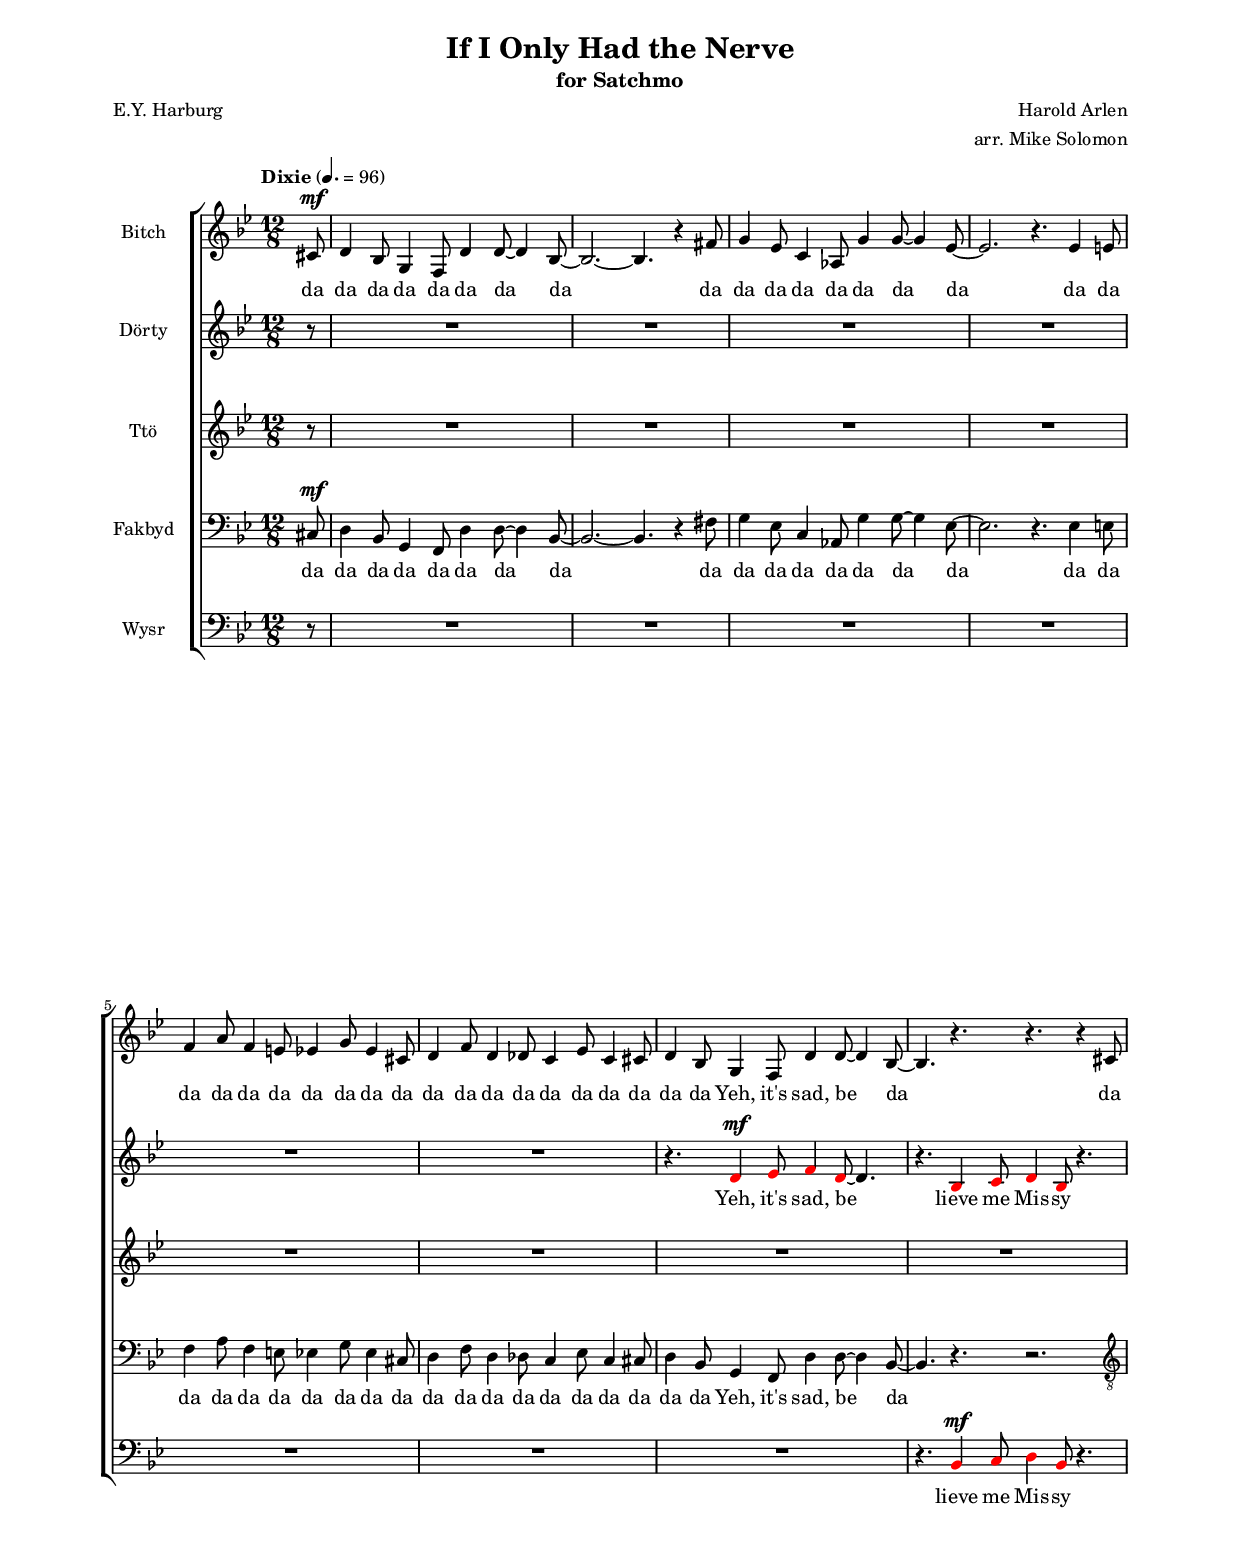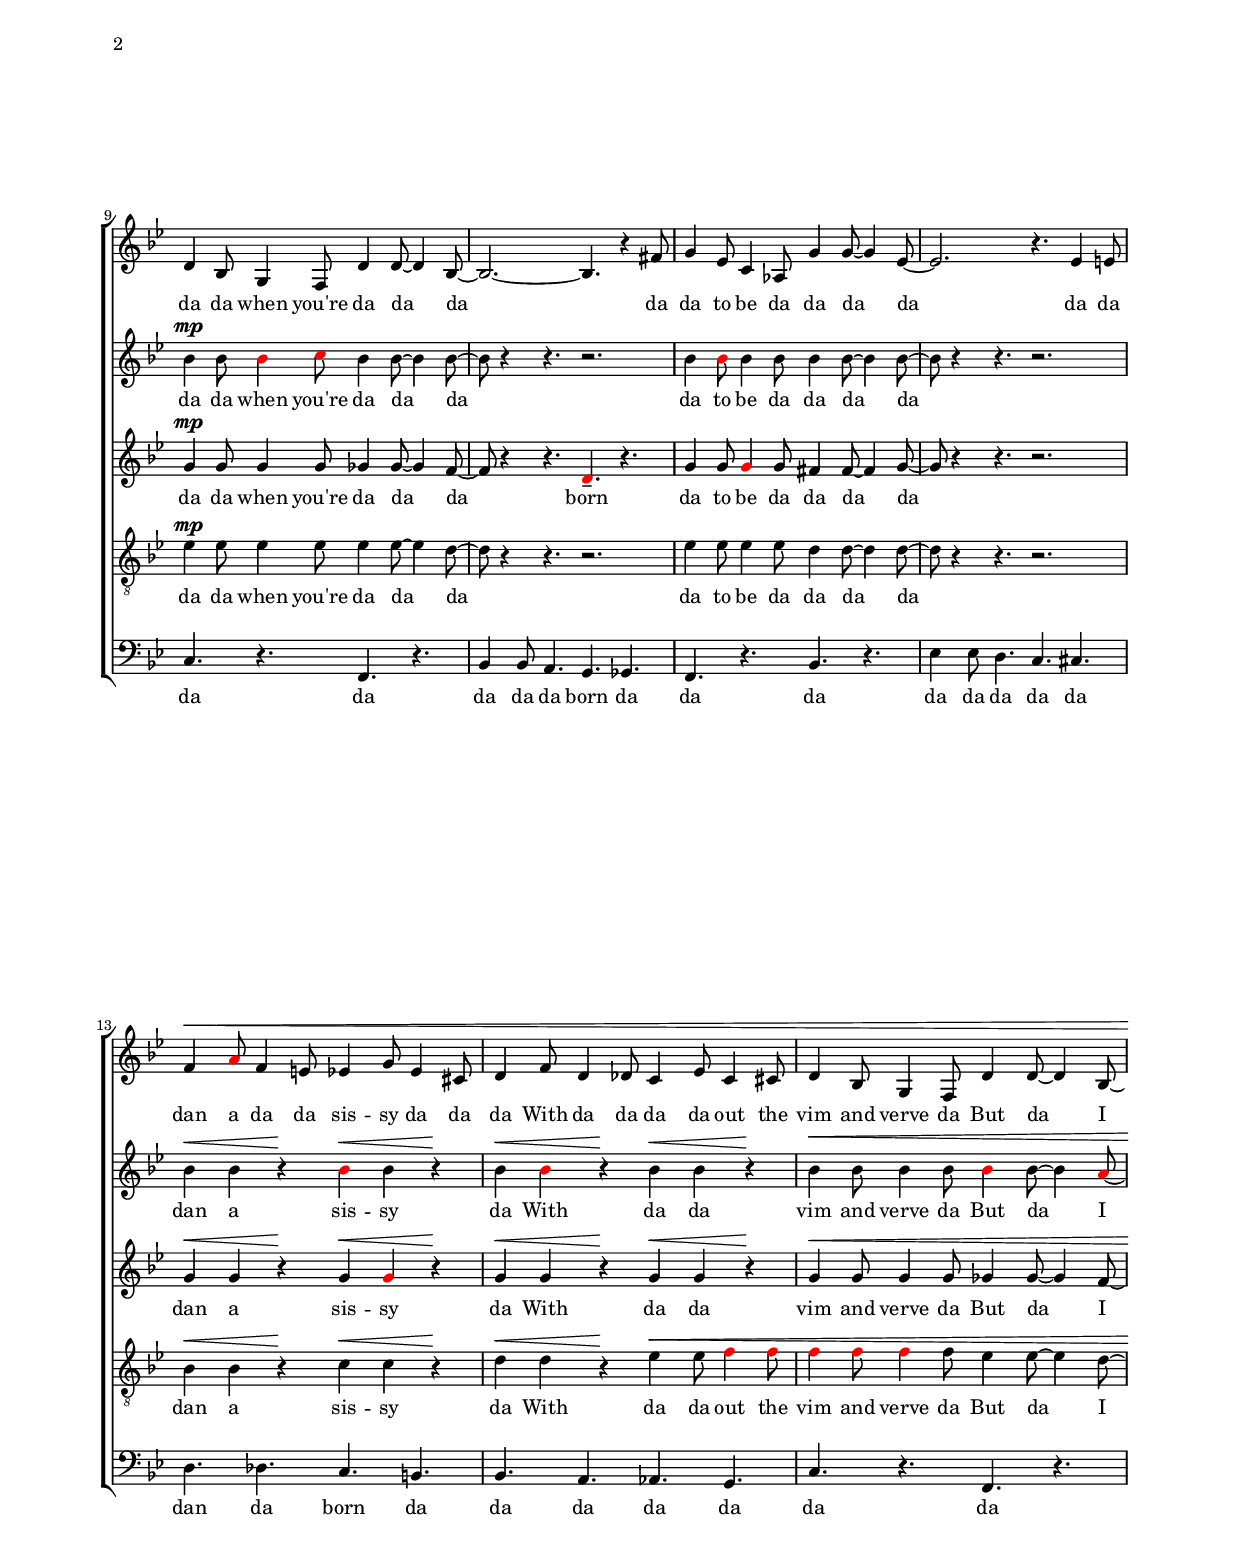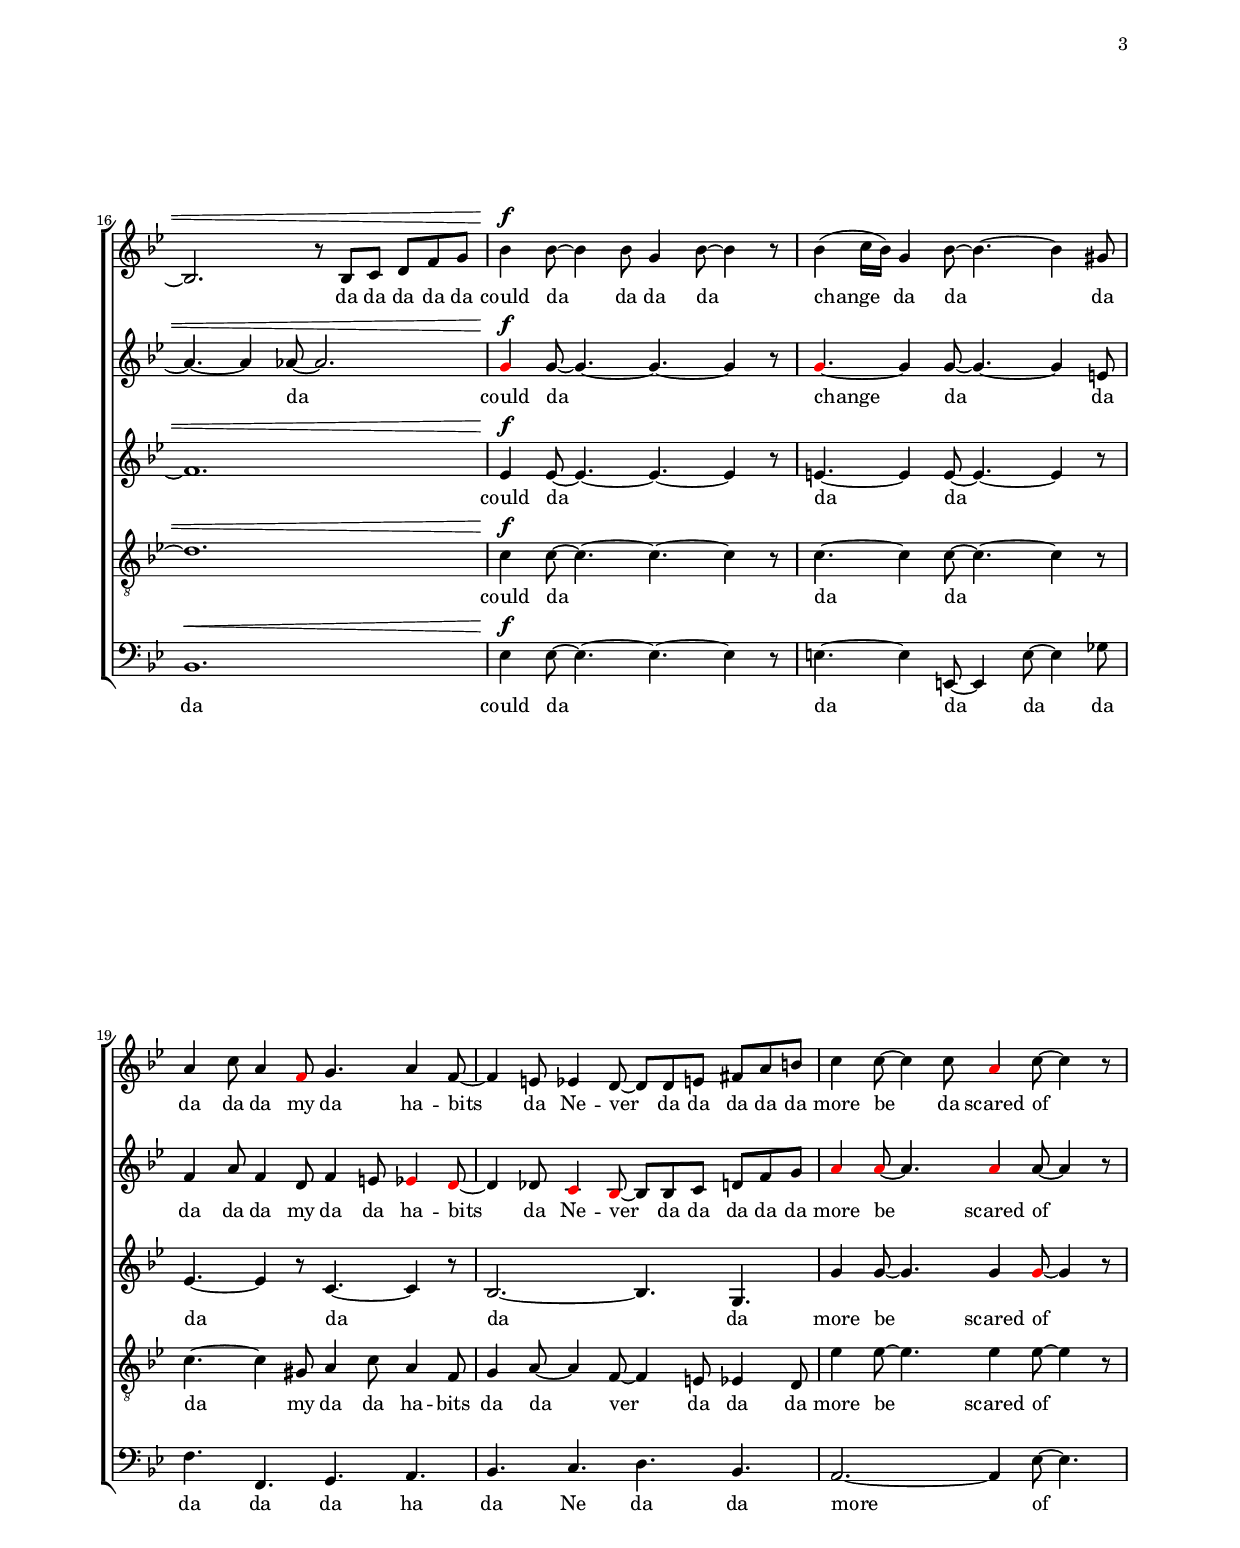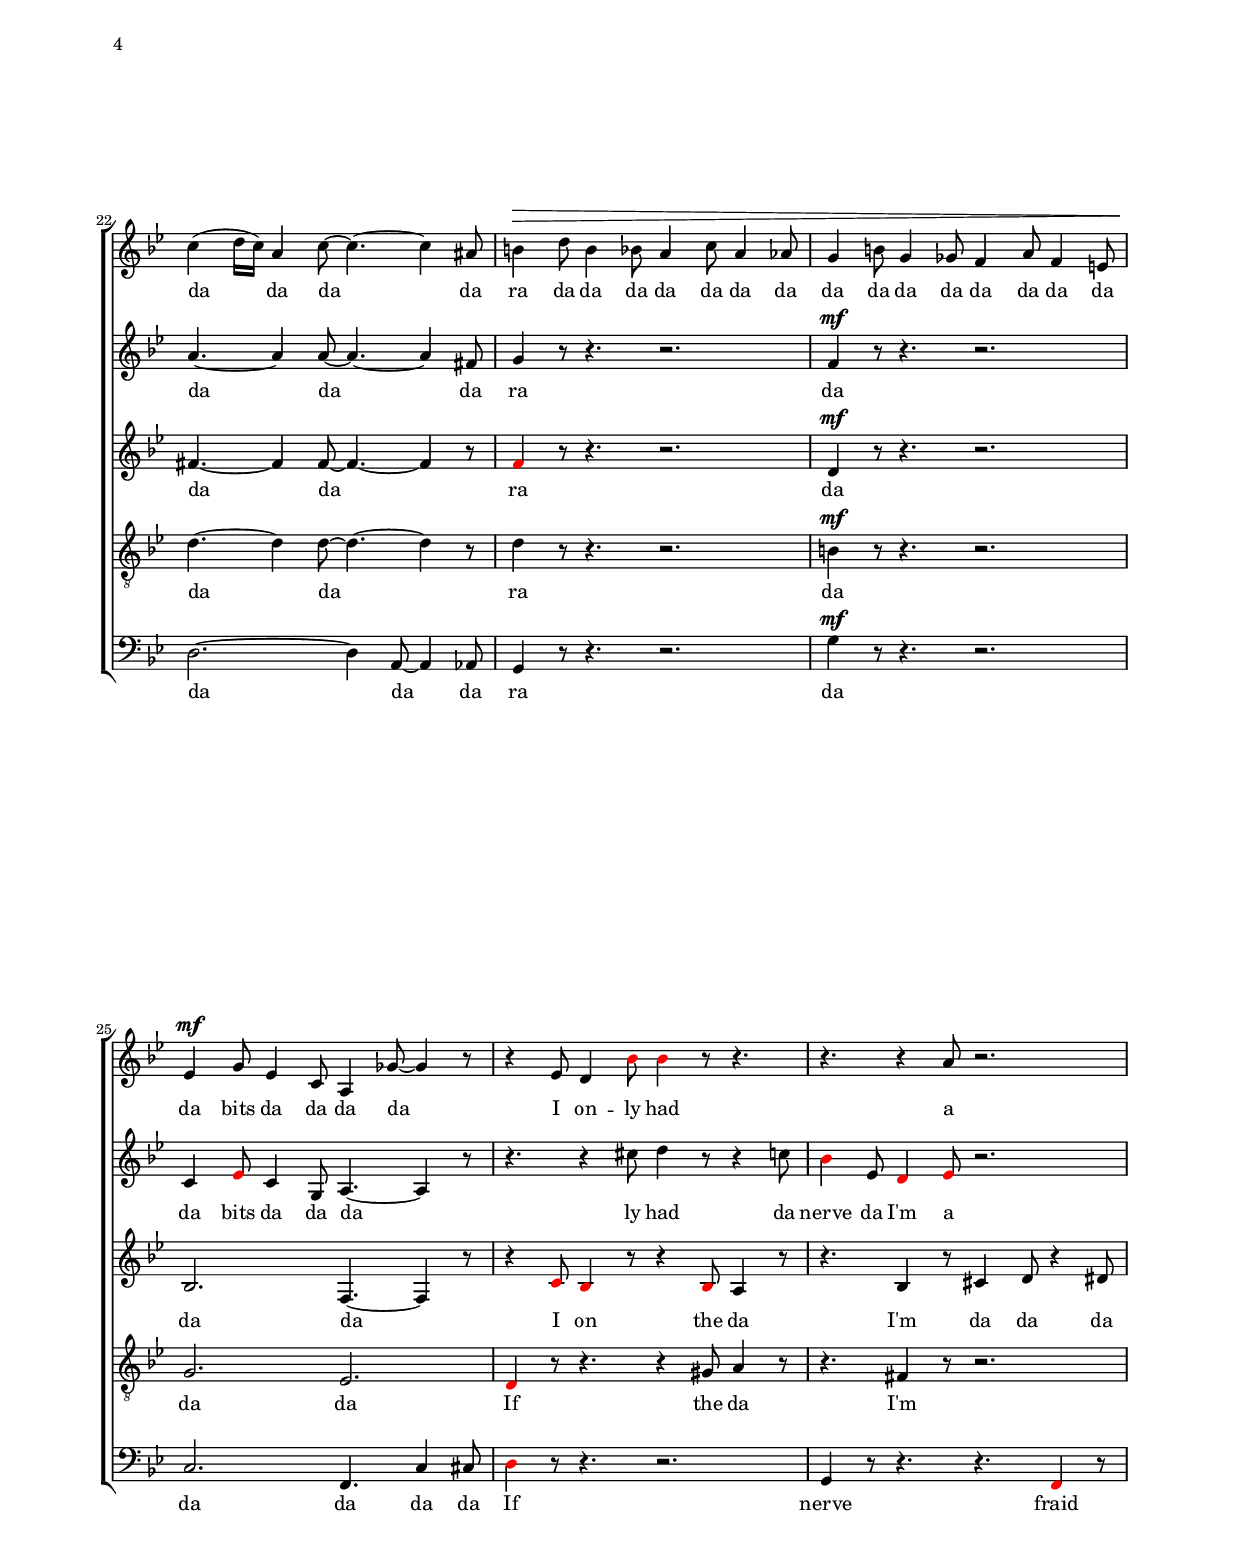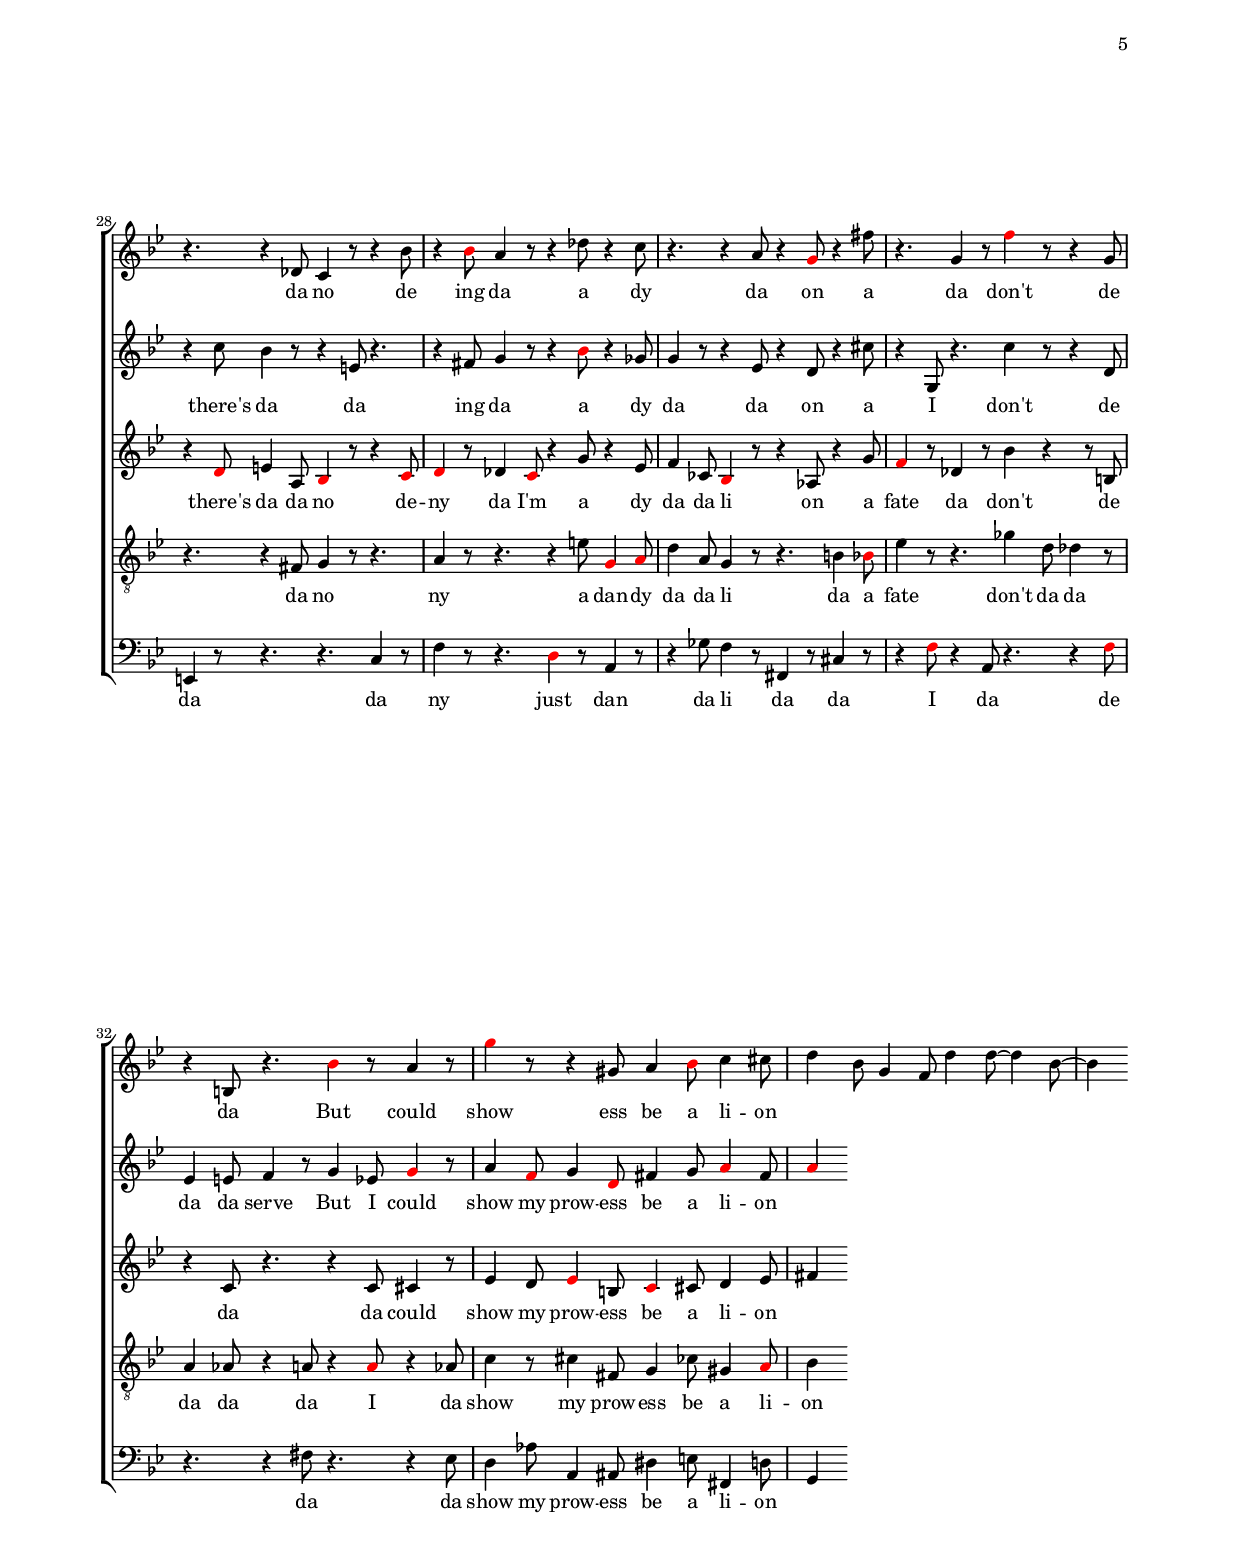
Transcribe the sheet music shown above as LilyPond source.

\version "2.19.0"
\include "defs-devel.ly"

marD = \markup \null
elsD = \markup \null
mikD = \markup \null
rynZ = \markup \null
desD = \markup \null

#(set-global-staff-size 15.87)
autoBeamInstruction = \autoBeamOn

solo = \markup \italic "solo"
psolo = \markup \italic "(solo)"
skat = \markup \italic "sit skat"
shoot = \markup \italic "SYT"

\header {
  title = "If I Only Had the Nerve"
  subtitle = "for Satchmo"
  %title = "Somewhere Over the Rainbow"
  composer = "Harold Arlen"
  poet = "E.Y. Harburg"
  arranger = "arr. Mike Solomon"
  %arranger = "arr. (anon)"
}
\paper {
  #(define fonts
    (set-global-fonts
    #:music "lilyjazz"
    #:brace "lilyjazz"
    #:roman "LilyJAZZText"
    #:sans "LilyJAZZChord"
    #:factor (/ staff-height pt 20)
  ))
  ragged-right = ##f
  left-margin = 0.75\in
  right-margin = 0.75\in
  top-margin = 0.5\in
  bottom-margin = 0.6\in
  ragged-last-bottom = ##f
  max-systems-per-page = #2
  %oddHeaderMarkup = "FIRST FULL DRAFT 20.10.14 4:44"
  %evenHeaderMarkup = "FIRST FULL DRAFT 20.10.14 4:44"
}


#(ly:set-option 'point-and-click #f)

#(set-global-staff-size 15.87)

railroad =  {
  \once \override BreathingSign.text = \markup \musicglyph #"scripts.caesura.straight"
  \breathe
}
myred = \once \override NoteHead #'color = #red

php = \once \override Hairpin.stencil = #(parenthesize-callback ly:hairpin::print)

\paper {
  footnote-separator-markup = \markup { \column { " "\override #`(span-factor . 1/5) { \draw-hline } }}
  footnote-padding = 1\mm
  top-system-spacing = #'((basic-distance . 1) (minimum-distance . 0) (padding . 1) (stretchability . 40))
  bottom-system-spacing = #'((basic-distance . 1) (minimum-distance . 0) (padding . 1) (stretchability . 50))
  ragged-right = ##f
}

prefatoryMatter = {
  \key bes \major
  \autoBeamInstruction
  \time 12/8
}

scorePrefatoryMatter = {
  \prefatoryMatter
  \partial 8
}

midiPrefatoryMatter = {
  \prefatoryMatter
  \partial 8
}

theme = \relative c {
  cis8-\tag #'first \mf |
  d4 bes8 g4 f8 d'4 d8 ~ d4 bes8 ~ |
  bes2. ~ bes4. r4 fis'8 |
  g4 ees8 c4 aes8 g'4 g8 ~ g4 ees8 ~ |
  ees2. r4. ees4 e8 |
  f4-\tag #'second \< \tag #'second { \rred } a8 f4 e8 ees4 g8 ees4 cis8 |
  d4 f8 d4 des8 c4 ees8 c4 cis8 |
  d4 bes8 g4 f8 d'4 d8 ~ d4 bes8 ~ |
  \tag #'first { bes4. }
  \tag #'second { bes2. }
}

marks = {
  \tempo "Dixie" 4.=96
}

soprano = {
  \transpose c c' \removeWithTag #'second \theme
  r4. r4. r4
  \transpose c c' \removeWithTag #'first \theme
  \relative c' {
    r8 bes c d f g |
    bes4\f bes8 ~ bes4 bes8 g4 bes8 ~ bes4 r8 |
    bes4 ( c16 bes ) g4 bes8 ~ bes4. ~ bes4 gis8 |
    a4 c8 a4 \rred f8 g4. a4 f8 ~ |
    f4 e8 ees4 d8 ~ d d e fis a b |
    c4 c8 ~ c4 c8 \rred a4 c8 ~ c4 r8 |
    c4 ( d16 c ) a4 c8 ~ c4. ~ c4 ais8 |
    b4\> d8 b4 bes8 a4 c8 a4 aes8 |
    g4 b8 g4 ges8 f4 a8 f4 e8 |
    ees4\mf g8 ees4 c8 a4 ges'8 ~ ges4 r8 |
    r4 ees8 d4 \rred bes'8 \rred bes4 r8 r4. |
    r4. r4 a8 r2. |
    r4. r4 des,8 c4 r8  r4 bes'8 |
    r4 \rred bes8 a4 r8 r4 des8 r4 c8 | 
    r4. r4 a8 r4 \rred g8 r4 fis'8 |
    r4. g,4 r8 \rred f'4 r8 r4 g,8 |
    r4 b,8 r4. \rred bes'4 r8 a4 r8 |
    \rred g'4 r8 r4 gis,8 a4 \rred bes8 c4 cis8 |
    d4 bes8 g4 f8 d'4 d8 ~ d4 bes8 ~ |
    bes4
  }
}

sopranoWords = \lyricmode {
  \repeat unfold 36 da
  Yeh, it's sad, be
  da
  da da da when you're da da da
  da
  da to be da da da da
  da da
  dan a da da sis -- sy da da
  da With da da da da out the
  vim and verve da But da I
  da da da da da
  could da da da da
  change da da da
  da da da my da ha -- bits
  da Ne -- ver da da da da da
  more be da scared of
  da da da da
  ra da da da da da da da
  da da da da da da da da
  da bits da da da da  
  I on -- ly had
  a
  da no de
  ing da a dy
  da on a
  da don't de
  da But could
  show ess be a li -- on
}

globalGC = {
  \repeat unfold 3 { s2\< s4\! }
  \tag #'hiGC { s2\< s4\! s1.\< }
  \tag #'loGC { s2.\< s1. }
  s1.
  s1.\f
}

mezzo = \relative c' {
  r8 |
  R1.*6 |
  r4. \Red d4\mf ees8 f4 d8 ~ \Black d4. |
  r4. \Red bes4 c8 d4 bes8 \Black r4. |
  bes'4\mp bes8 \Red bes4 c8 \Black bes4 bes8 ~ bes4 bes8 ~ |
  bes8 r4 r4. r2. |
  bes4 \rred bes8 bes4 bes8 bes4 bes8 ~ bes4 bes8 ~ |
  bes8 r4 r4. r2. |
  << { bes4 bes4 r \rred bes4 bes4 r |
       bes4 \rred bes4 r bes4 bes4 r |
       bes4 bes8 bes4 bes8 \rred bes4 bes8 ~ bes4 \rred a8 ~ |
       a4. ~ a4 aes8 ~ aes2. |
       \rred g4 g8 ~ g4. ~ g4. ~ g4 r8 |
     } \removeWithTag #'loGC \globalGC >>
  \rred g4. ~ g4 g8 ~ g4. ~ g4 e8 |
  f4 a8 f4 d8 f4 e8 \Red ees4 d8 ~ |
  \Black d4 des8 \Red c4 bes8 ~ \Black bes bes c d f g |
  \Red a4 a8 ~ \Black a4. \rred a4 a8 ~ a4 r8 |
  a4. ~ a4 a8 ~ a4. ~ a4 fis8 |
  g4 r8 r4. r2. |
  f4\mf r8 r4. r2. |
  c4 \rred ees8 c4 g8 a4. ~ a4 r8 |
  r4. r4 cis'8 d4 r8 r4 c8 |
  \rred bes4 ees,8 \rred d4 \rred ees8 r2. |
  r4 c'8 bes4 r8 r4 e,8 r4. |
  r4 fis8 g4 r8 r4 \rred bes8 r4 ges8 |
  g4 r8 r4 ees8 r4 d8 r4 cis'8 |
  r4 g,8 r4. c'4 r8 r4 d,8 |
  ees4 e8 f4 r8 g4 ees8 \rred g4 r8 |
  a4 \rred f8 g4 \rred d8 fis4 g8 \rred a4 fis8 |
  \rred a4
}

mezzoWords = \lyricmode {
 Yeh, it's sad, be
  lieve me Mis -- sy
  da da when you're da da da
  da to be da da da da
  dan a
  sis -- sy
  da With
  da da
  vim and verve da But da I da
  could da
  change da da 
  da da da my da da ha -- bits
  da Ne -- ver da da da da da
  more be scared of
  da da da
  ra
  da
  da bits da da da
  ly had da
  nerve da I'm a
  there's da da
  ing da a dy
  da da on a
  I don't de
  da da serve But I could
  show my prow -- ess be a li -- on
}


alto = \relative c'' {
  r8 |
  R1.*8 |
  g4\mp g8 g4 g8 ges4 ges8 ~ ges4 f8 ~ |
  f8 r4 r4. \rred d4.-- r |
  g4 g8 \rred g4 g8 fis4 fis8 ~ fis4 g8 ~ |
  g8 r4 r4. r2. |
  << { g4 g4 r g4 \rred g4 r |
       g4 g4 r g4 g4 r |
       g4 g8 g4 g8 ges4 ges8 ~ ges4 f8 ~ |
       f1. |
       ees4 ees8 ~ ees4. ~ ees4. ~ ees4 r8 |
     } \removeWithTag #'loGC \globalGC >>
  e4. ~ e4 e8 ~ e4. ~ e4 r8 |
  ees4. ~ ees4 r8 c4. ~ c4 r8 |
  bes2. ~ bes4. g |
  g'4 g8 ~ g4. g4 \rred g8 ~ g4 r8 |
  fis4. ~ fis4 fis8 ~ fis4. ~ fis4 r8 |
  \rred f4 r8 r4. r2. |
  d4\mf r8 r4. r2. |
  bes2. f4. ~ f4 r8 |
  r4 \rred c'8 \rred bes4 r8 r4 \rred bes8 a4 r8 |
  r4. bes4 r8 cis4 d8 r4 dis8 |
  r4 \rred d8 e4 a,8 \rred bes4 r8 r4 \rred c8 |
  \rred d4 r8 des4 \rred c8 r4 g'8 r4 ees8 |
  f4 ces8 \rred bes4 r8 r4 aes8 r4 g'8 |
  \rred f4 r8 des4 r8 bes'4 r4 r8 b,8 |
  r4 c8 r4. r4 c8 cis4 r8 |
  ees4 d8 \rred ees4 b8 \rred c4 cis8 d4 ees8 |
  fis4
}

altoWords = \lyricmode {
  da da when you're da da da
  born
  da to be da da da da
  dan a
  sis -- sy
  da With
  da da
  vim and verve da But da I
  could da
  da da
  da da
  da da
  more be scared of
  da da
  ra
  da
  da da
  I on
  the da
  I'm da da da
  there's da da no de -- ny
  da I'm a dy
  da da li on a
  fate da don't de
  da da could
  show my prow -- ess be a li -- on
}

tenor = {
  \clef bass
  \removeWithTag #'second \theme
  r4. r2.
  \relative c' {
    \clef "treble_8"
    ees4\mp ees8 ees4 ees8 ees4 ees8 ~ ees4 d8 ~ |
    d8 r4 r4. r2. |
    ees4 ees8 ees4 ees8 d4 d8 ~ d4 d8 ~ |
    d8 r4 r4. r2. |
    << { bes4 bes r c c r |
         d d r ees ees8 \Red f4 f8 |
         f4 f8 f4 \Black f8 ees4 ees8 ~ ees4 d8 ~ |
         d1. |
         c4 c8 ~ c4. ~ c4. ~ c4 r8 |
       } \removeWithTag #'hiGC \globalGC >>
    c4. ~ c4 c8 ~ c4. ~ c4 r8 |
    c4. ~ c4 gis8 a4 c8 a4 f8 |
    g4 a8 ~ a4 f8 ~ f4 e8 ees4 d8 |
    ees'4 ees8 ~ ees4. ees4 ees8 ~ ees4 r8 |
    d4. ~ d4 d8 ~ d4. ~ d4 r8 |
    d4 r8 r4. r2. |
    b4\mf r8 r4. r2. |
    g2. ees2. |
    \rred d4 r8 r4. r4 gis8 a4 r8 |
    r4. fis4 r8 r2. |
    r4. r4 fis8 g4 r8 r4. |
    a4 r8 r4. r4 e'8 \rred g,4 \rred a8 |
    d4 a8 g4 r8 r4. b4 \rred bes8 |
    ees4 r8 r4. ges4 d8 des4 r8 |
    a4 aes8 r4 a8 r4 \rred a8 r4 aes8 |
    c4 r8 cis4 fis,8 g4 ces8 gis4 \rred a8 |
    bes4
  }
}

tenorWords = \lyricmode {
  \repeat unfold 36 da
  Yeh, it's sad, be
  da
  da da when you're da da da
  da to be da da da da
  dan a
  sis -- sy
  da With da da out the
  vim and verve da But da I
  could da
  da da
  da my da da ha -- bits
  da da ver da da da
  more be scared of
  da da
  ra
  da
  da da
  If
  the da
  I'm
  da no
  ny a dan -- dy
  da da li da a
  fate don't da da
  da da da I da
  show my prow -- ess be a li -- on
}

bass = \relative c {
  \clef "bass"
  r8 |
  R1.*7 |
  r4. \Red bes4\mf c8 d4 bes8 \Black r4. |
  c4. r f, r |
  bes4 bes8 a4. g ges |
  f r bes r |
  ees4 ees8 d4. c cis |
  d4. des c b |
  bes a aes g |
  c r f, r |
  bes1.\< |
  ees4\f ees8 ~ ees4. ~ ees4. ~ ees4 r8 |
  e4. ~ e4 e,8 ~ e4 e'8 ~ e4 ges8 |
  f4. f, g a |
  bes c d bes |
  a2. ~ a4 ees'8 ~ ees4. |
  d2. ~ d4 a8 ~ a4 aes8 |
  g4 r8 r4. r2. |
  g'4\mf r8 r4. r2. |
  c,2. f,4. c'4 cis8 |
  \rred d4 r8 r4. r2. |
  g,4 r8 r4. r4. \rred f4 r8 |
  e4 r8 r4. r4. c'4 r8 |
  f4 r8 r4. \rred d4 r8 a4 r8 |
  r4 ges'8 f4 r8 fis,4 r8 cis'4 r8 |
  r4 \rred f8 r4 a,8 r4. r4 \rred f'8 |
  r4. r4 fis8 r4. r4 ees8 |
  d4 aes'8 a,4 ais8 dis4 e8 fis,4 d'8 |
  g,4 
}

bassWords = \lyricmode {
  lieve me Mis -- sy
  da da
  da da da born da
  da
  da
  da da da da da
  dan da born da
  da da da da
  da da
  da
  could da
  da da da da
  da da da ha
  da Ne da da
  more of
  da da da
  ra
  da da da da da
  If
  nerve fraid
  da da
  ny just dan
  da li da da
  I da de
  da da
  show my prow -- ess be a li -- on
}

\score {
  \new ChoirStaff <<
    \new Staff \with { instrumentName = #"Bitch" %shortInstrumentName = #"M."
} <<
      \new Voice = "soprano" { << { \numericTimeSignature
	\scorePrefatoryMatter
        \soprano
      } {
	\scorePrefatoryMatter
        \marks
      } >> }
      \new Lyrics \lyricsto "soprano" {
        \sopranoWords
      }
    >>
    \new Staff \with { instrumentName = #"Dörty" %shortInstrumentName = #"E."
} <<
      \new Voice = "mezzo" { \numericTimeSignature
	\scorePrefatoryMatter
        \mezzo
      }
      \new Lyrics \lyricsto "mezzo" {
        \mezzoWords
      }
    >>
    \new Staff \with { instrumentName = #"Ttö" %shortInstrumentName = #"Mk."
} <<
      \new Voice = "alto" { \numericTimeSignature
	\scorePrefatoryMatter
        \alto
      }
      \new Lyrics \lyricsto "alto" {
        \altoWords
      }
    >>
    \new Staff \with { instrumentName = #"Fakbyd" %shortInstrumentName = #"R."
} <<
      \new Voice = "tenor" { \numericTimeSignature
	\scorePrefatoryMatter
        \tenor
      }
      \new Lyrics \lyricsto "tenor" {
        \tenorWords
      }
    >>
    \new Staff \with { instrumentName = #"Wysr" %shortInstrumentName = #"P." %\markup { \concat { E \super u . } }
} <<
      \new Voice = "bass" { \numericTimeSignature
	\scorePrefatoryMatter
        \bass
      }
      \new Lyrics \lyricsto "bass" {
        \bassWords
      }
    >>
  >>
  \layout {
    \context {
      \Voice
      \override TextScript #'layer = #6
      \override NoteHead #'layer = #7
      \override Glissando #'breakable = ##t
      \override TupletNumber #'breakable = ##t
      \override TupletBracket #'breakable = ##t
      \override DynamicLineSpanner.direction = #UP
      \remove "Forbid_line_break_engraver"
    }
    \context {
      \Staff
      %\consists "Metronome_mark_engraver"
      \override TimeSignature #'style = #'numbered
      \override StaffSymbol #'layer = #4
      \override TimeSignature #'layer = #3
      \override TimeSignature #'whiteout = ##t
    }
    \context {
      \Lyrics
      %\override LyricText #'whiteout = ##t
      \override LyricText #'layer = #6
    }
    \context {
      \Score
      %\remove "Metronome_mark_engraver"
      \override NonMusicalPaperColumn #'allow-loose-spacing = ##f
    }
  }
}

%{
\score {
  \new PianoStaff <<
    \new Staff  {
      \new Voice = "soprano" { << { \numericTimeSignature
	\scorePrefatoryMatter
        \soprano
      } \\ { \mezzo } \\ { \alto } {
	\scorePrefatoryMatter
        \marks
      } >> }
    }
    \new Staff  {
      \new Voice = "soprano" { << { \numericTimeSignature
	\scorePrefatoryMatter
        \tenor
      } \\ \\ { \bass } {
	\scorePrefatoryMatter
        \marks
      } >> }
    }
  >>
  \layout {
    \context {
      \Voice
      \override TextScript #'layer = #6
      \override NoteHead #'layer = #7
      \override Glissando #'breakable = ##t
      \override TupletNumber #'breakable = ##t
      \override TupletBracket #'breakable = ##t
      \remove "Forbid_line_break_engraver"
    }
    \context {
      \Staff
      %\consists "Metronome_mark_engraver"
      \override TimeSignature #'style = #'numbered
      \override StaffSymbol #'layer = #4
      \override TimeSignature #'layer = #3
      \override TimeSignature #'whiteout = ##t
    }
    \context {
      \Lyrics
      %\override LyricText #'whiteout = ##t
      \override LyricText #'layer = #6
    }
    \context {
      \Score
      %\remove "Metronome_mark_engraver"
      \override NonMusicalPaperColumn #'allow-loose-spacing = ##f
    }
  }
}
%}

%%% MIDI

\score {
  \new ChoirStaff <<
    \new Staff \with { instrumentName = #"Bitch" %shortInstrumentName = #"M."
} <<
      \new Voice = "soprano" { << { \numericTimeSignature
	\midiPrefatoryMatter
        \soprano
      } {
	\midiPrefatoryMatter
        \marks
      } >> }
      \new Lyrics \lyricsto "soprano" {
        \sopranoWords
      }
    >>
    \new Staff \with { instrumentName = #"Dörty" %shortInstrumentName = #"E."
} <<
      \new Voice = "mezzo" { \numericTimeSignature
	\midiPrefatoryMatter
        \mezzo
      }
      \new Lyrics \lyricsto "mezzo" {
        \mezzoWords
      }
    >>
    \new Staff \with { instrumentName = #"Ttö" %shortInstrumentName = #"Mk."
} <<
      \new Voice = "alto" { \numericTimeSignature
	\midiPrefatoryMatter
        \alto
      }
      \new Lyrics \lyricsto "alto" {
        \altoWords
      }
    >>
    \new Staff \with { instrumentName = #"Fakbyd" %shortInstrumentName = #"R."
} <<
      \new Voice = "tenor" { \numericTimeSignature
	\midiPrefatoryMatter
        \tenor
      }
      \new Lyrics \lyricsto "tenor" {
        \tenorWords
      }
    >>
    \new Staff \with { instrumentName = #"Wysr" %shortInstrumentName = #"P." %\markup { \concat { E \super u . } }
} <<
      \new Voice = "bass" { \numericTimeSignature
	\midiPrefatoryMatter
        \bass
      }
      \new Lyrics \lyricsto "bass" {
        \bassWords
      }
    >>
  >>
  \midi {}
}
